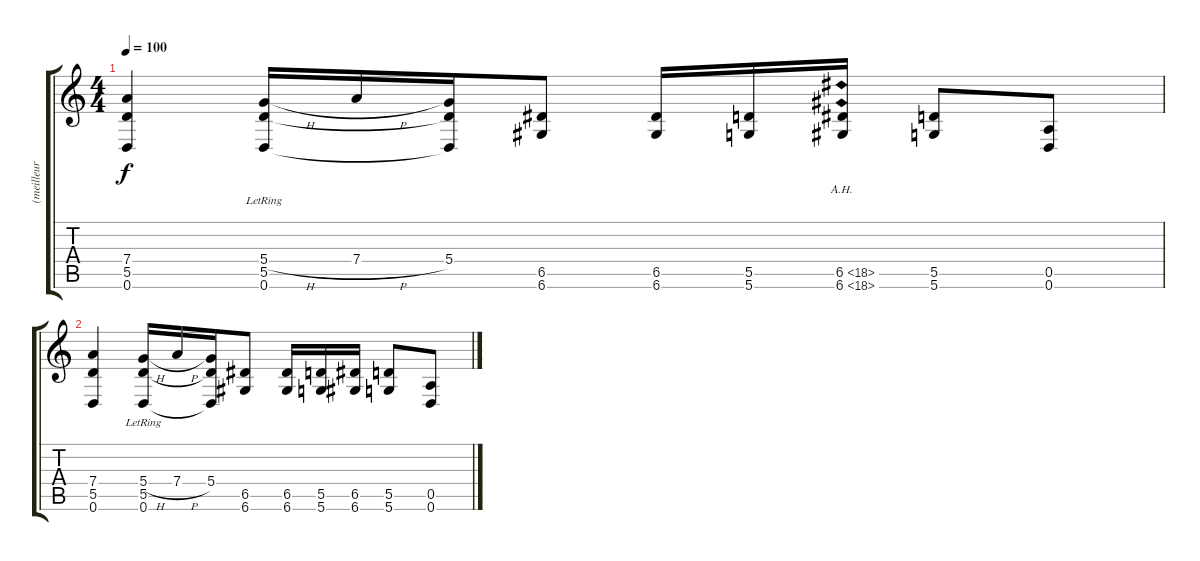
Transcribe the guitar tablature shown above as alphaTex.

\track ("(meilleur son guitare)" "(meilleur ") {instrument electricguitarmuted}
\staff {score tabs}
\tuning (E4 B3 G3 D3 A2 D2) {hide}
\ts (4 4)
\tempo 100
\clef g2
\ks c
(7.4 5.5 0.6).4{dy f} (5.4{h} 5.5{lr} 0.6).16 7.4{h}.16 (5.4 5.5{t} 0.6{t}).16 (6.5 6.6).8 (6.5 6.6).16 (5.5 5.6).16 (6.5{ah 12} 6.6{ah 12}).16 (5.5 5.6).8 (0.5 0.6).8 |
(7.4 5.5 0.6).4 (5.4{h} 5.5{lr} 0.6).16 7.4{h}.16 (5.4 5.5{t} 0.6{t}).16 (6.5 6.6).8 (6.5 6.6).16 (5.5 5.6).16 (6.5 6.6).16 (5.5 5.6).8 (0.5 0.6).8
